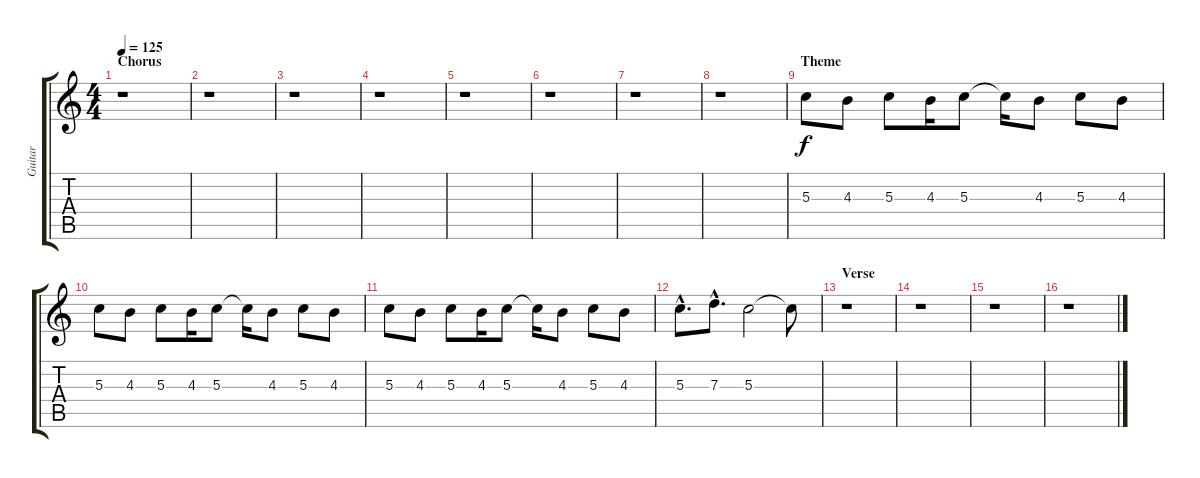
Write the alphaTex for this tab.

\track ("Guitar" "Guitar") {instrument overdrivenguitar}
\staff {score tabs}
\tuning (E4 B3 G3 D3 A2 E2) {hide}
\ts (4 4)
\section ("" "Chorus")
\tempo 125
\clef g2
\ks c
r.1{dy f} |
r.1 |
r.1 |
r.1 |
r.1 |
r.1 |
r.1 |
r.1 |
\section ("" "Theme")
5.3.8 4.3.8 5.3.8 4.3.16 5.3.8 5.3{t}.16 4.3.8 5.3.8 4.3.8 |
5.3.8 4.3.8 5.3.8 4.3.16 5.3.8 5.3{t}.16 4.3.8 5.3.8 4.3.8 |
5.3.8 4.3.8 5.3.8 4.3.16 5.3.8 5.3{t}.16 4.3.8 5.3.8 4.3.8 |
5.3{hac}.8{d} 7.3{hac}.8{d} 5.3.2 5.3{t}.8 |
\section ("" "Verse")
r.1 |
r.1 |
r.1 |
r.1
